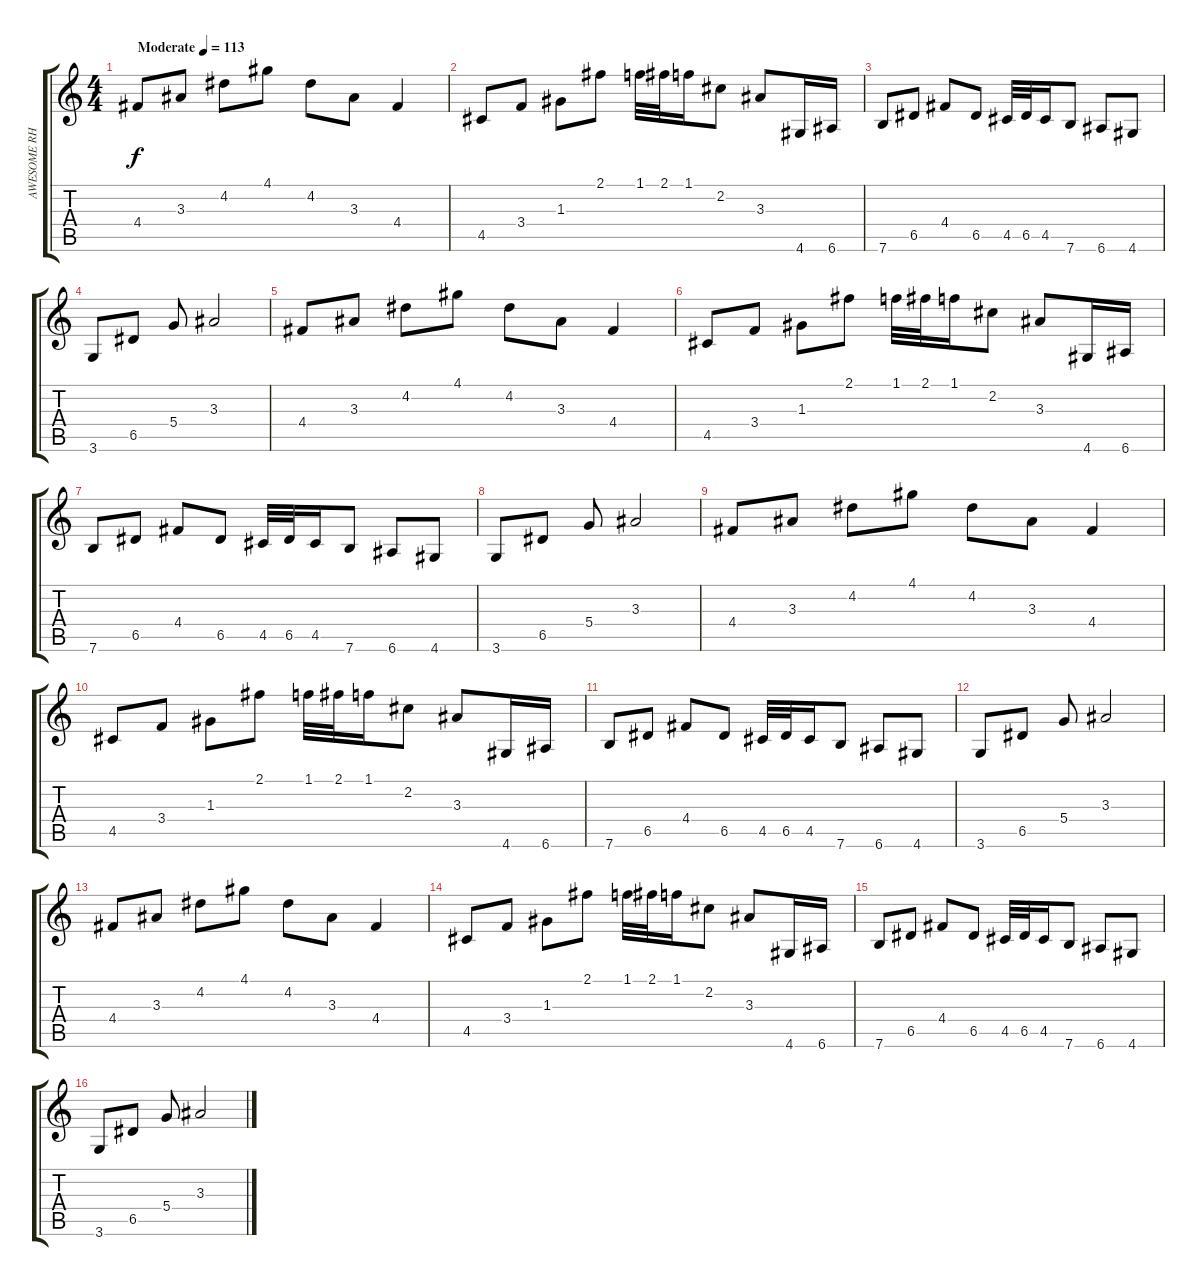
\track ("AWESOME RHYTHM" "AWESOME RH") {instrument acousticguitarsteel}
\staff {score tabs}
\tuning (E4 B3 G3 D3 A2 E2) {hide}
\ts (4 4)
\tempo (113 "Moderate")
\clef g2
\ks c
4.4.8{dy f instrument acousticguitarsteel} 3.3.8 4.2.8 4.1.8 4.2.8 3.3.8 4.4.4 |
4.5.8 3.4.8 1.3.8 2.1.8 1.1.32 2.1.32 1.1.16 2.2.8 3.3.8 4.6.16 6.6.16 |
7.6.8 6.5.8 4.4.8 6.5.8 4.5.32 6.5.32 4.5.16 7.6.8 6.6.8 4.6.8 |
3.6.8 6.5.8 5.4.8 3.3.2 |
4.4.8 3.3.8 4.2.8 4.1.8 4.2.8 3.3.8 4.4.4 |
4.5.8 3.4.8 1.3.8 2.1.8 1.1.32 2.1.32 1.1.16 2.2.8 3.3.8 4.6.16 6.6.16 |
7.6.8 6.5.8 4.4.8 6.5.8 4.5.32 6.5.32 4.5.16 7.6.8 6.6.8 4.6.8 |
3.6.8 6.5.8 5.4.8 3.3.2 |
4.4.8 3.3.8 4.2.8 4.1.8 4.2.8 3.3.8 4.4.4 |
4.5.8 3.4.8 1.3.8 2.1.8 1.1.32 2.1.32 1.1.16 2.2.8 3.3.8 4.6.16 6.6.16 |
7.6.8 6.5.8 4.4.8 6.5.8 4.5.32 6.5.32 4.5.16 7.6.8 6.6.8 4.6.8 |
3.6.8 6.5.8 5.4.8 3.3.2 |
4.4.8 3.3.8 4.2.8 4.1.8 4.2.8 3.3.8 4.4.4 |
4.5.8 3.4.8 1.3.8 2.1.8 1.1.32 2.1.32 1.1.16 2.2.8 3.3.8 4.6.16 6.6.16 |
7.6.8 6.5.8 4.4.8 6.5.8 4.5.32 6.5.32 4.5.16 7.6.8 6.6.8 4.6.8 |
3.6.8 6.5.8 5.4.8 3.3.2
